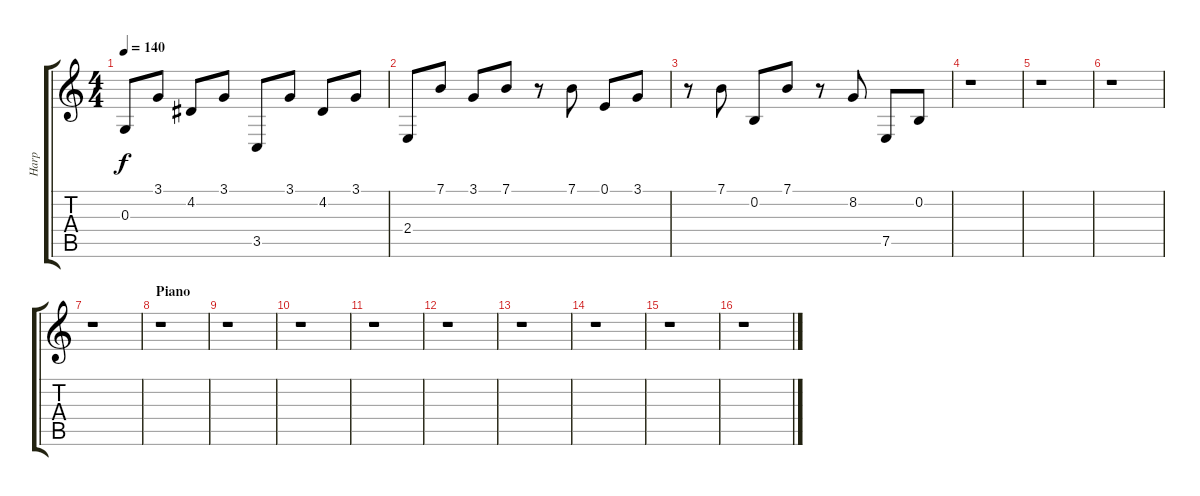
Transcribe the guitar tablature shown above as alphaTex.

\track ("Harp" "Harp") {instrument orchestralharp}
\staff {score tabs}
\tuning (E4 B3 G3 D3 A2 E2) {hide}
\ts (4 4)
\tempo 140
\clef g2
\ks c
0.3.8{dy f} 3.1.8 4.2.8 3.1.8 3.5.8 3.1.8 4.2.8 3.1.8 |
2.4.8 7.1.8 3.1.8 7.1.8 r.8 7.1.8 0.1.8 3.1.8 |
r.8 7.1.8 0.2.8 7.1.8 r.8 8.2.8 7.5.8 0.2.8 |
r.1 |
r.1 |
r.1 |
r.1 |
\section ("" "Piano")
r.1 |
r.1 |
r.1 |
r.1 |
r.1 |
r.1 |
r.1 |
r.1 |
r.1
